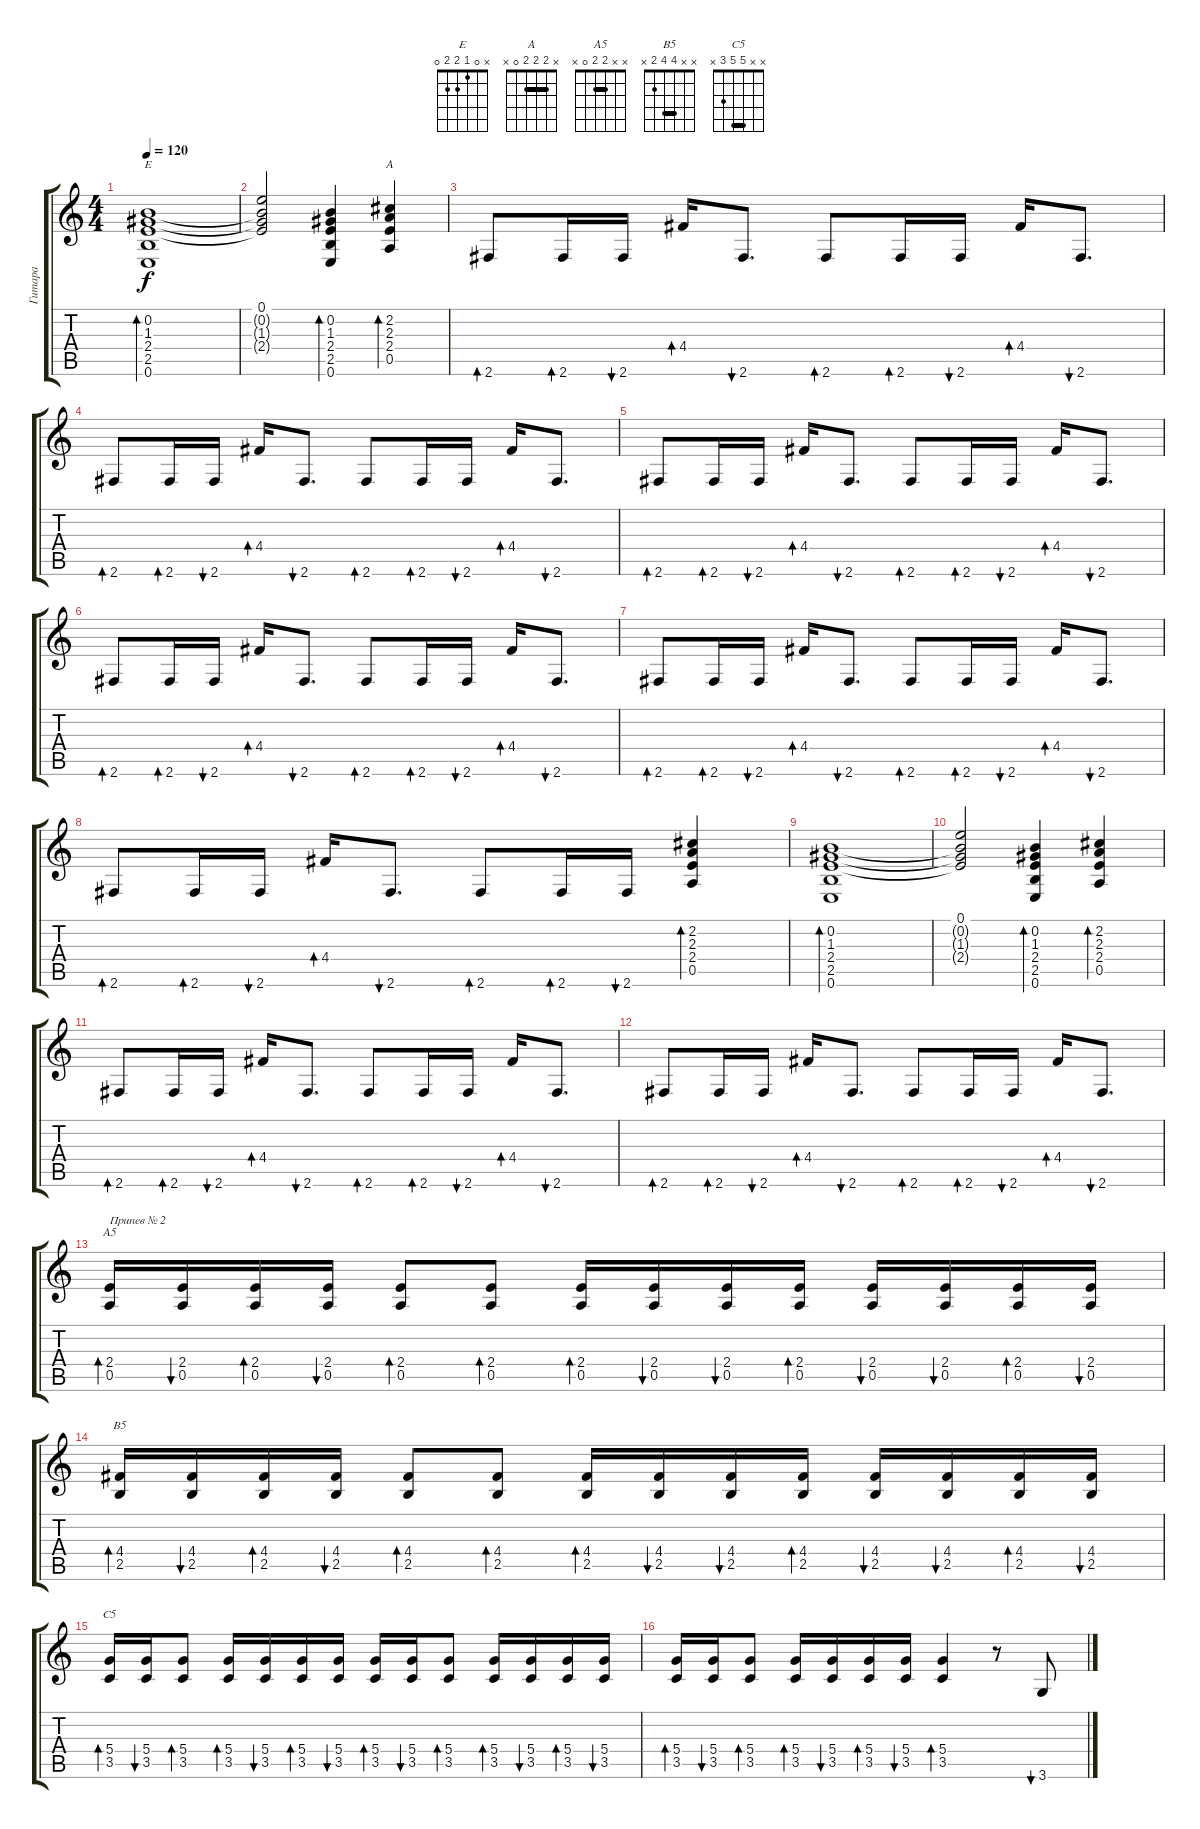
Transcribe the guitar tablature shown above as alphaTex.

\track ("Гитара " "Гитара ") {instrument overdrivenguitar}
\staff {score tabs}
\tuning (E4 B3 G3 D3 A2 E2) {hide}
\chord ("E" x 0 1 2 2 0)
\chord ("A" x 2 2 2 0 x) {barre 2}
\chord ("A5" x x 2 2 0 x) {barre 2}
\chord ("B5" x x 4 4 2 x) {barre 4}
\chord ("C5" x x 5 5 3 x) {barre 5}
\ts (4 4)
\tempo 120
\clef g2
\ks c
(0.2 1.3 2.4 2.5 0.6).1{bd 60 ch "E" dy f} |
(0.1 0.2{t} 1.3{t} 2.4{t}).2 (0.2 1.3 2.4 2.5 0.6).4{bd 60} (2.2 2.3 2.4 0.5).4{bd 60 ch "A"} |
2.6.8{bd 60} 2.6.16{bd 60} 2.6.16{bu 60} 4.4.16{bd 60} 2.6.8{d bu 60} 2.6.8{bd 60} 2.6.16{bd 60} 2.6.16{bu 60} 4.4.16{bd 60} 2.6.8{d bu 60} |
2.6.8{bd 60} 2.6.16{bd 60} 2.6.16{bu 60} 4.4.16{bd 60} 2.6.8{d bu 60} 2.6.8{bd 60} 2.6.16{bd 60} 2.6.16{bu 60} 4.4.16{bd 60} 2.6.8{d bu 60} |
2.6.8{bd 60} 2.6.16{bd 60} 2.6.16{bu 60} 4.4.16{bd 60} 2.6.8{d bu 60} 2.6.8{bd 60} 2.6.16{bd 60} 2.6.16{bu 60} 4.4.16{bd 60} 2.6.8{d bu 60} |
2.6.8{bd 60} 2.6.16{bd 60} 2.6.16{bu 60} 4.4.16{bd 60} 2.6.8{d bu 60} 2.6.8{bd 60} 2.6.16{bd 60} 2.6.16{bu 60} 4.4.16{bd 60} 2.6.8{d bu 60} |
2.6.8{bd 60} 2.6.16{bd 60} 2.6.16{bu 60} 4.4.16{bd 60} 2.6.8{d bu 60} 2.6.8{bd 60} 2.6.16{bd 60} 2.6.16{bu 60} 4.4.16{bd 60} 2.6.8{d bu 60} |
2.6.8{bd 60} 2.6.16{bd 60} 2.6.16{bu 60} 4.4.16{bd 60} 2.6.8{d bu 60} 2.6.8{bd 60} 2.6.16{bd 60} 2.6.16{bu 60} (2.2 2.3 2.4 0.5).4{bd 60} |
(0.2 1.3 2.4 2.5 0.6).1{bd 60} |
(0.1 0.2{t} 1.3{t} 2.4{t}).2 (0.2 1.3 2.4 2.5 0.6).4{bd 60} (2.2 2.3 2.4 0.5).4{bd 60} |
2.6.8{bd 60} 2.6.16{bd 60} 2.6.16{bu 60} 4.4.16{bd 60} 2.6.8{d bu 60} 2.6.8{bd 60} 2.6.16{bd 60} 2.6.16{bu 60} 4.4.16{bd 60} 2.6.8{d bu 60} |
2.6.8{bd 60} 2.6.16{bd 60} 2.6.16{bu 60} 4.4.16{bd 60} 2.6.8{d bu 60} 2.6.8{bd 60} 2.6.16{bd 60} 2.6.16{bu 60} 4.4.16{bd 60} 2.6.8{d bu 60} |
(2.4 0.5).16{bd 60 ch "A5" txt "Припев № 2"} (2.4 0.5).16{bu 60} (2.4 0.5).16{bd 60} (2.4 0.5).16{bu 60} (2.4 0.5).8{bd 60} (2.4 0.5).8{bd 60} (2.4 0.5).16{bd 60} (2.4 0.5).16{bu 60} (2.4 0.5).16{bu 60} (2.4 0.5).16{bd 60} (2.4 0.5).16{bu 60} (2.4 0.5).16{bu 60} (2.4 0.5).16{bd 60} (2.4 0.5).16{bu 60} |
(4.4 2.5).16{bd 60 ch "B5"} (4.4 2.5).16{bu 60} (4.4 2.5).16{bd 60} (4.4 2.5).16{bu 60} (4.4 2.5).8{bd 60} (4.4 2.5).8{bd 60} (4.4 2.5).16{bd 60} (4.4 2.5).16{bu 60} (4.4 2.5).16{bu 60} (4.4 2.5).16{bd 60} (4.4 2.5).16{bu 60} (4.4 2.5).16{bu 60} (4.4 2.5).16{bd 60} (4.4 2.5).16{bu 60} |
(5.4 3.5).16{bd 60 ch "C5"} (5.4 3.5).16{bu 60} (5.4 3.5).8{bd 60} (5.4 3.5).16{bd 60} (5.4 3.5).16{bu 60} (5.4 3.5).16{bd 60} (5.4 3.5).16{bu 60} (5.4 3.5).16{bd 60} (5.4 3.5).16{bu 60} (5.4 3.5).8{bd 60} (5.4 3.5).16{bd 60} (5.4 3.5).16{bu 60} (5.4 3.5).16{bd 60} (5.4 3.5).16{bu 60} |
(5.4 3.5).16{bd 60} (5.4 3.5).16{bu 60} (5.4 3.5).8{bd 60} (5.4 3.5).16{bd 60} (5.4 3.5).16{bu 60} (5.4 3.5).16{bd 60} (5.4 3.5).16{bu 60} (5.4 3.5).4{bd 60} r.8 3.6.8{bu 60}
